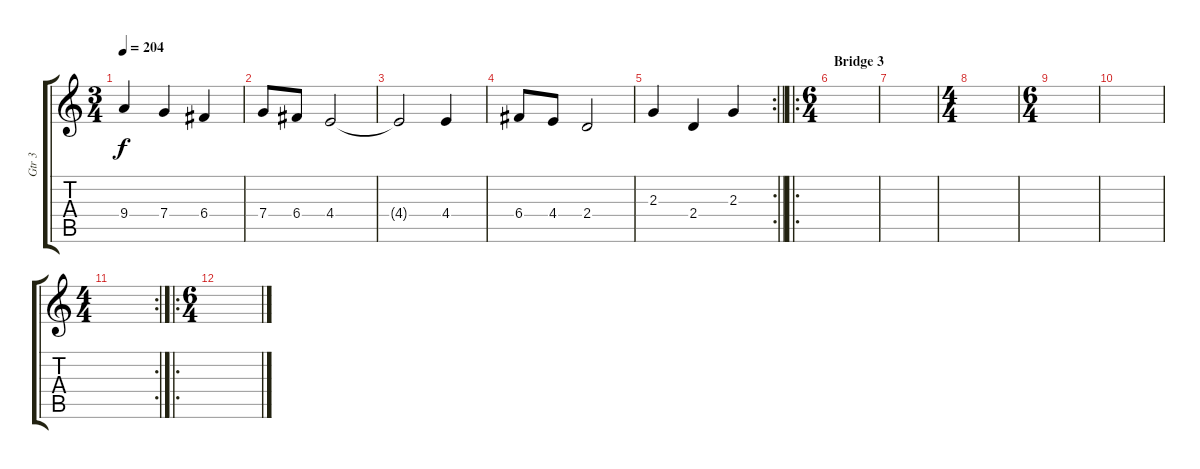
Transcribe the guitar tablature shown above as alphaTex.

\track ("Gtr 3" "Gtr 3") {instrument distortionguitar}
\staff {score tabs}
\tuning (D4 A3 F3 C3 G2 D2) {hide}
\ts (3 4)
\tempo 204
\clef g2
\ks c
9.4.4{dy f} 7.4.4 6.4.4 |
7.4.8 6.4.8 4.4.2 |
4.4{t}.2 4.4.4 |
6.4.8 4.4.8 2.4.2 |
\rc 2
\barLineRight lightlight
2.3.4 2.4.4 2.3.4 |
\ro
\ts (6 4)
\section ("" "Bridge 3")
|
|
\ts (4 4)
|
\ts (6 4)
|
|
\rc 2
\ts (4 4)
|
\ro
\ts (6 4)
